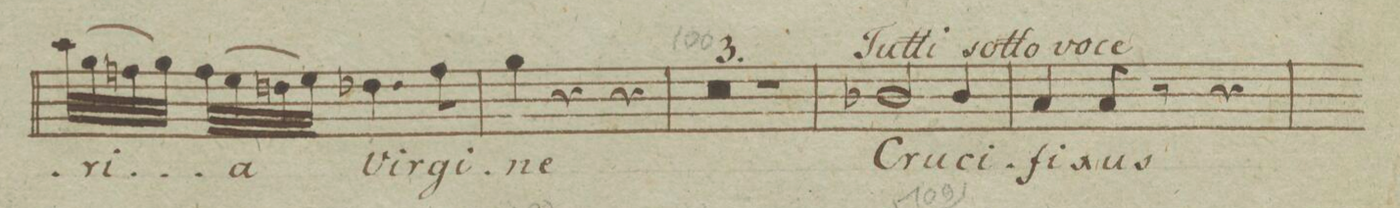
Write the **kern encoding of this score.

**kern	**text	**dynam
*I"Canto	*	*
*clefC1	*	*
*k[b-e-a-d-]	*	*
*met(c)	*	*
*M3/4	*	*
*32\right	*	*
(32ff\LLL	-ri-	.
32ee-\	.	.
32ddn\	.	.
32ee-\)JJJ	.	.
(32dd-X\LLL	.	.
32cc\	-a-	.
32bn\	.	.
32cc\JJJ)	.	.
4.b-X\	-Vir-	.
8dd-\	-gi-	.
=99	=99	=99
4ee-\	-ne	.
4r	.	.
4r	.	.
=100	=100	=100
1.r	.	.
=101	=101	=101
=102	=102	=102
2.r	.	.
=103	=103	=103
2g-X/	Cru-	.
4g-/	-ci-	.
=104	=104	=104
4f/	-fix-	.
8f/	-us	.
8r	.	.
4r	.	.
=105	=105	=105
*-	*-	*-
